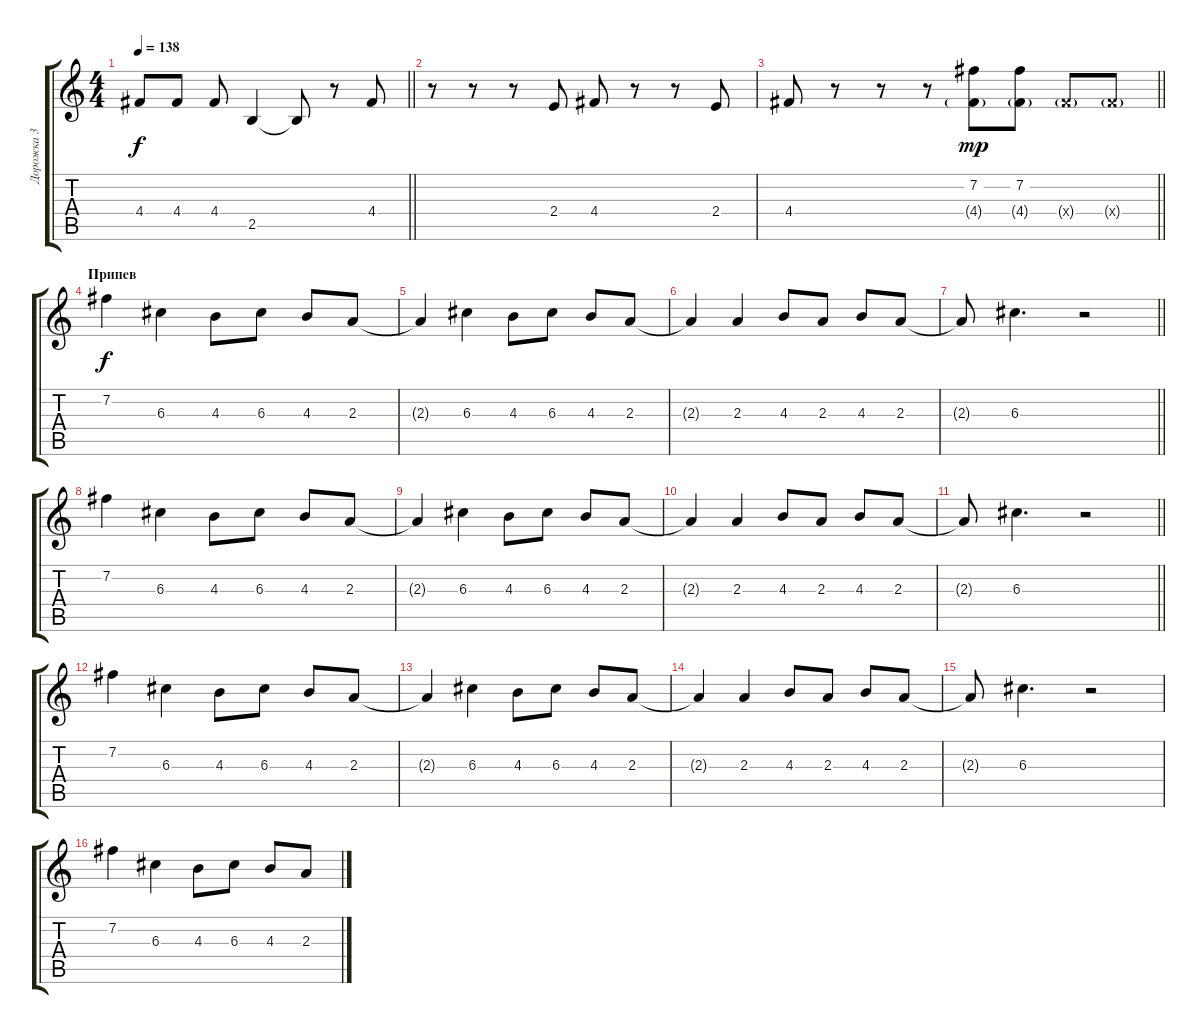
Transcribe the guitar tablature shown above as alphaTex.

\track ("Дорожка 3" "Дорожка 3") {instrument overdrivenguitar}
\staff {score tabs}
\tuning (E4 B3 G3 D3 A2 E2) {hide}
\ts (4 4)
\tempo 138
\clef g2
\barLineRight lightlight
\ks c
4.4.8{dy f} 4.4.8 4.4.8 2.5.4 2.5{t}.8 r.8 4.4.8 |
r.8 r.8 r.8 2.4.8 4.4.8 r.8 r.8 2.4.8 |
\barLineRight lightlight
4.4.8 r.8 r.8 r.8 (7.2 4.4{g}).8{dy mp} (7.2 4.4{g}).8 4.4{g x}.8 4.4{g x}.8 |
\section ("" "Припев")
7.2.4{dy f} 6.3.4 4.3.8 6.3.8 4.3.8 2.3.8 |
2.3{t}.4 6.3.4 4.3.8 6.3.8 4.3.8 2.3.8 |
2.3{t}.4 2.3.4 4.3.8 2.3.8 4.3.8 2.3.8 |
\barLineRight lightlight
2.3{t}.8 6.3.4{d} r.2 |
7.2.4 6.3.4 4.3.8 6.3.8 4.3.8 2.3.8 |
2.3{t}.4 6.3.4 4.3.8 6.3.8 4.3.8 2.3.8 |
2.3{t}.4 2.3.4 4.3.8 2.3.8 4.3.8 2.3.8 |
\barLineRight lightlight
2.3{t}.8 6.3.4{d} r.2 |
7.2.4 6.3.4 4.3.8 6.3.8 4.3.8 2.3.8 |
2.3{t}.4 6.3.4 4.3.8 6.3.8 4.3.8 2.3.8 |
2.3{t}.4 2.3.4 4.3.8 2.3.8 4.3.8 2.3.8 |
2.3{t}.8 6.3.4{d} r.2 |
7.2.4 6.3.4 4.3.8 6.3.8 4.3.8 2.3.8
